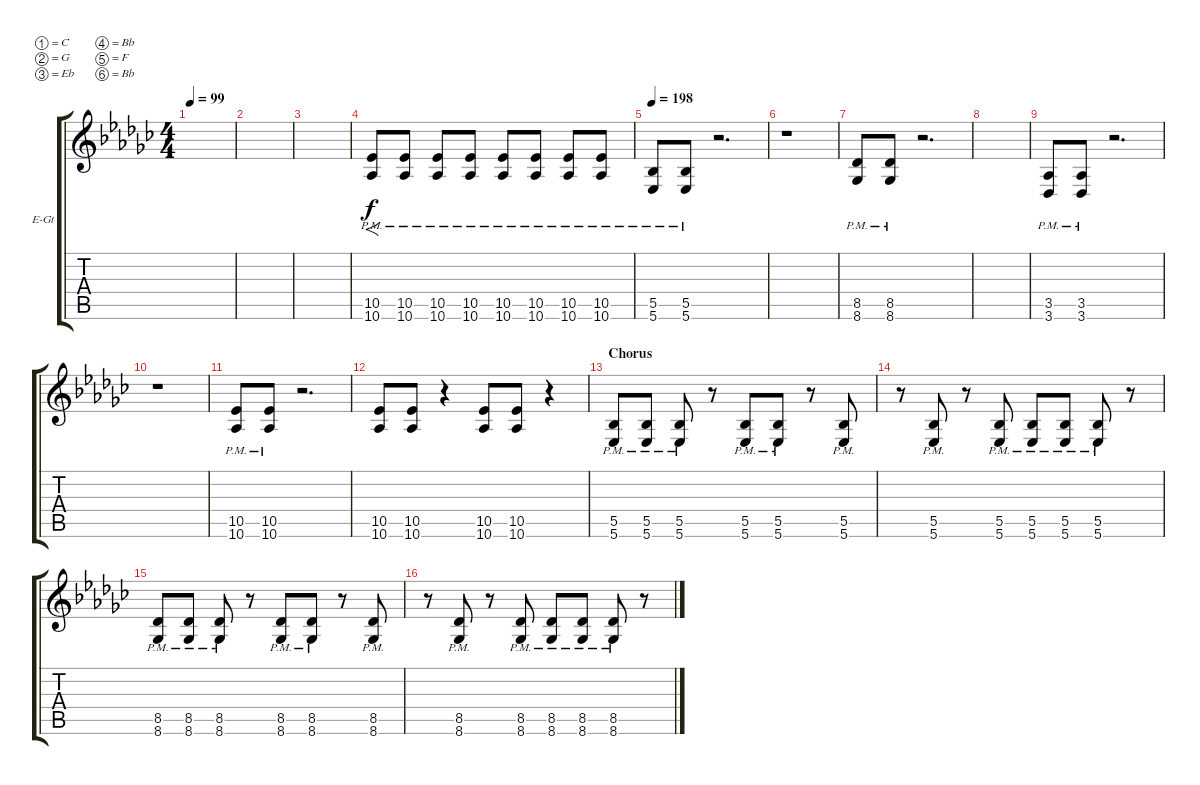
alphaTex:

\bracketExtendMode groupsimilarinstruments
\firstSystemTrackNameOrientation horizontal
\otherSystemsTrackNameOrientation horizontal
\track ("Electric Guitar 3" "E-Gt") {instrument distortionguitar}
\staff {score tabs}
\tuning (C4 G3 Eb3 Bb2 F2 Bb1)
\ts (4 4)
\tempo 99
\clef g2
\ks ebminor
|
|
|
\scale
0.333333 (10.6{pm} 10.5{pm}).8{f} (10.6{pm} 10.5{pm}).8 (10.6{pm} 10.5{pm}).8 (10.6{pm} 10.5{pm}).8 (10.6{pm} 10.5{pm}).8 (10.6{pm} 10.5{pm}).8 (10.6{pm} 10.5{pm}).8 (10.6{pm} 10.5{pm}).8 |
\tempo 198
\scale
0.333333 (5.6{pm} 5.5{pm}).8 (5.5{pm} 5.6{pm}).8 r.2{d} |
\scale
0.333333 r.1 |
(8.6{pm} 8.5{pm}).8 (8.6{pm} 8.5{pm}).8 r.2{d} |
|
(3.6{pm} 3.5{pm}).8 (3.5{pm} 3.6{pm}).8 r.2{d} |
r.1 |
(10.6{pm} 10.5{pm}).8 (10.6{pm} 10.5{pm}).8 r.2{d} |
(10.6 10.5).8 (10.6 10.5).8 r.4 (10.5 10.6).8 (10.5 10.6).8 r.4 |
\section ("" "Chorus")
(5.6{pm} 5.5{pm}).8 (5.6{pm} 5.5{pm}).8 (5.6{pm} 5.5{pm}).8 r.8 (5.6{pm} 5.5{pm}).8 (5.6{pm} 5.5{pm}).8 r.8 (5.6{pm} 5.5{pm}).8 |
r.8 (5.6{pm} 5.5{pm}).8 r.8 (5.6{pm} 5.5{pm}).8 (5.6{pm} 5.5{pm}).8 (5.6{pm} 5.5{pm}).8 (5.6{pm} 5.5{pm}).8 r.8 |
(8.6{pm} 8.5{pm}).8 (8.6{pm} 8.5{pm}).8 (8.6{pm} 8.5{pm}).8 r.8 (8.6{pm} 8.5{pm}).8 (8.6{pm} 8.5{pm}).8 r.8 (8.6{pm} 8.5{pm}).8 |
r.8 (8.6{pm} 8.5{pm}).8 r.8 (8.6{pm} 8.5{pm}).8 (8.6{pm} 8.5{pm}).8 (8.6{pm} 8.5{pm}).8 (8.6{pm} 8.5{pm}).8 r.8
